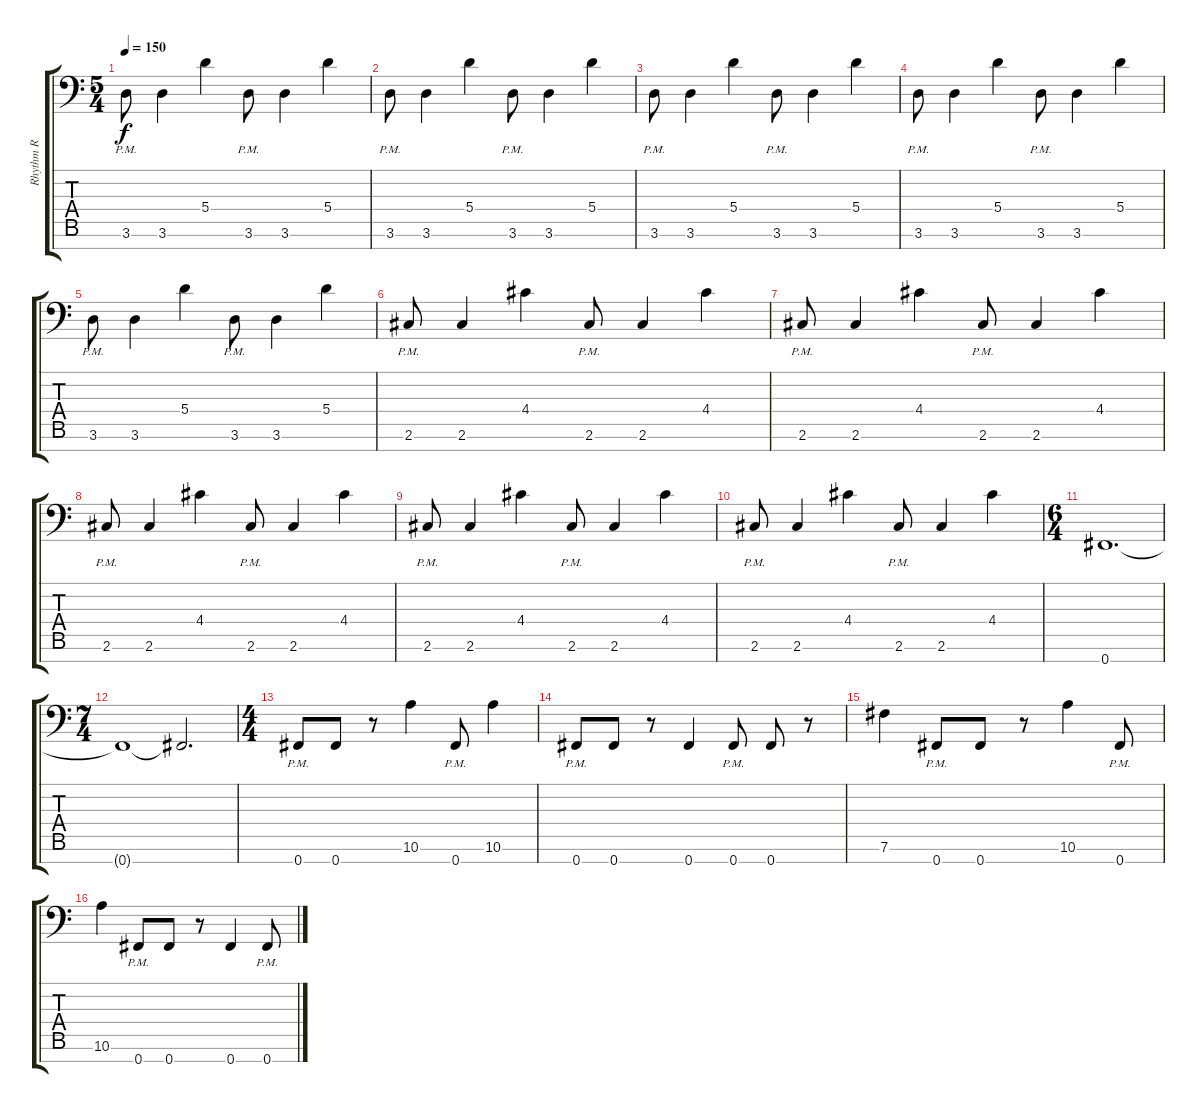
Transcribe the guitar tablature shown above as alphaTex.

\track ("Rhythm R" "Rhythm R") {instrument overdrivenguitar}
\staff {score tabs}
\tuning (B3 G3 D3 A2 E2 B1 Gb1) {hide}
\ts (5 4)
\tempo 150
\clef f4
\ks c
3.6{pm}.8{dy f} 3.6.4 5.4.4 3.6{pm}.8 3.6.4 5.4.4 |
3.6{pm}.8 3.6.4 5.4.4 3.6{pm}.8 3.6.4 5.4.4 |
3.6{pm}.8 3.6.4 5.4.4 3.6{pm}.8 3.6.4 5.4.4 |
3.6{pm}.8 3.6.4 5.4.4 3.6{pm}.8 3.6.4 5.4.4 |
3.6{pm}.8 3.6.4 5.4.4 3.6{pm}.8 3.6.4 5.4.4 |
2.6{pm}.8 2.6.4 4.4.4 2.6{pm}.8 2.6.4 4.4.4 |
2.6{pm}.8 2.6.4 4.4.4 2.6{pm}.8 2.6.4 4.4.4 |
2.6{pm}.8 2.6.4 4.4.4 2.6{pm}.8 2.6.4 4.4.4 |
2.6{pm}.8 2.6.4 4.4.4 2.6{pm}.8 2.6.4 4.4.4 |
2.6{pm}.8 2.6.4 4.4.4 2.6{pm}.8 2.6.4 4.4.4 |
\ts (6 4)
0.7.1{d} |
\ts (7 4)
0.7{t}.1 0.7{t}.2{d} |
\ts (4 4)
0.7{pm}.8 0.7.8 r.8 10.6.4 0.7{pm}.8 10.6.4 |
0.7{pm}.8 0.7.8 r.8 0.7.4 0.7{pm}.8 0.7.8 r.8 |
7.6.4 0.7{pm}.8 0.7.8 r.8 10.6.4 0.7{pm}.8 |
10.6.4 0.7{pm}.8 0.7.8 r.8 0.7.4 0.7{pm}.8
